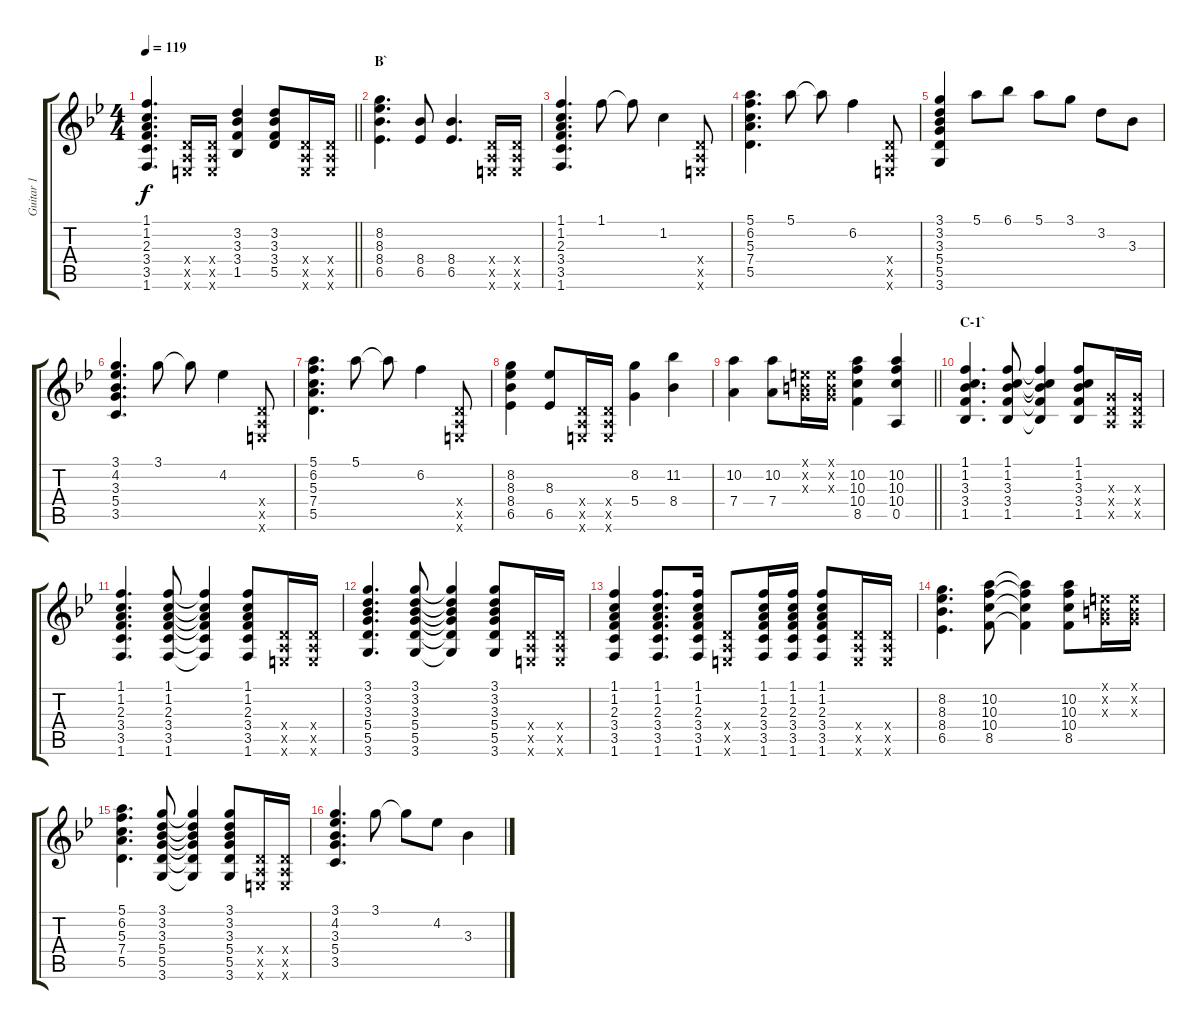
\track ("Guitar 1" "Guitar 1") {instrument distortionguitar}
\staff {score tabs}
\tuning (E4 B3 G3 D3 A2 E2) {hide}
\ts (4 4)
\tempo 119
\clef g2
\barLineRight lightlight
\ks bb
(1.1 1.2 2.3 3.4 3.5 1.6).4{d dy f} (0.4{x} 0.5{x} 0.6{x}).16 (0.4{x} 0.5{x} 0.6{x}).16 (3.2 3.3 3.4 1.5).4 (3.2 3.3 3.4 5.5).8 (0.4{x} 0.5{x} 0.6{x}).16 (0.4{x} 0.5{x} 0.6{x}).16 |
\section ("" "B`")
(8.2 8.3 8.4 6.5).4{d} (8.4 6.5).8 (8.4 6.5).4{d} (0.4{x} 0.5{x} 0.6{x}).16 (0.4{x} 0.5{x} 0.6{x}).16 |
(1.1 1.2 2.3 3.4 3.5 1.6).4{d} 1.1.8 1.1{t}.8 1.2.4 (0.4{x} 0.5{x} 0.6{x}).8 |
(5.1 6.2 5.3 7.4 5.5).4{d} 5.1.8 5.1{t}.8 6.2.4 (0.4{x} 0.5{x} 0.6{x}).8 |
(3.1 3.2 3.3 5.4 5.5 3.6).4 5.1.8 6.1.8 5.1.8 3.1.8 3.2.8 3.3.8 |
(3.1 4.2 3.3 5.4 3.5).4{d} 3.1.8 3.1{t}.8 4.2.4 (0.4{x} 0.5{x} 0.6{x}).8 |
(5.1 6.2 5.3 7.4 5.5).4{d} 5.1.8 5.1{t}.8 6.2.4 (0.4{x} 0.5{x} 0.6{x}).8 |
(8.2 8.3 8.4 6.5).4 (8.3 6.5).8 (0.4{x} 0.5{x} 0.6{x}).16 (0.4{x} 0.5{x} 0.6{x}).16 (8.2 5.4).4 (11.2 8.4).4 |
\barLineRight lightlight
(10.2 7.4).4 (10.2 7.4).8 (0.1{x} 0.2{x} 0.3{x}).16 (0.1{x} 0.2{x} 0.3{x}).16 (10.2 10.3 10.4 8.5).4 (10.2 10.3 10.4 0.5).4 |
\section ("" "C-1`")
(1.1 1.2 3.3 3.4 1.5).4{d} (1.1 1.2 3.3 3.4 1.5).8 (1.1{t} 1.2{t} 3.3{t} 3.4{t} 1.5{t}).4 (1.1 1.2 3.3 3.4 1.5).8 (0.3{x} 0.4{x} 0.5{x}).16 (0.3{x} 0.4{x} 0.5{x}).16 |
(1.1 1.2 2.3 3.4 3.5 1.6).4{d} (1.1 1.2 2.3 3.4 3.5 1.6).8 (1.1{t} 1.2{t} 2.3{t} 3.4{t} 3.5{t} 1.6{t}).4 (1.1 1.2 2.3 3.4 3.5 1.6).8 (0.4{x} 0.5{x} 0.6{x}).16 (0.4{x} 0.5{x} 0.6{x}).16 |
(3.1 3.2 3.3 5.4 5.5 3.6).4{d} (3.1 3.2 3.3 5.4 5.5 3.6).8 (3.1{t} 3.2{t} 3.3{t} 5.4{t} 5.5{t} 3.6{t}).4 (3.1 3.2 3.3 5.4 5.5 3.6).8 (0.4{x} 0.5{x} 0.6{x}).16 (0.4{x} 0.5{x} 0.6{x}).16 |
(1.1 1.2 2.3 3.4 3.5 1.6).4 (1.1 1.2 2.3 3.4 3.5 1.6).8{d} (1.1 1.2 2.3 3.4 3.5 1.6).16 (0.4{x} 0.5{x} 0.6{x}).8 (1.1 1.2 2.3 3.4 3.5 1.6).16 (1.1 1.2 2.3 3.4 3.5 1.6).16 (1.1 1.2 2.3 3.4 3.5 1.6).8 (0.4{x} 0.5{x} 0.6{x}).16 (0.4{x} 0.5{x} 0.6{x}).16 |
(8.2 8.3 8.4 6.5).4{d} (10.2 10.3 10.4 8.5).8 (10.2{t} 10.3{t} 10.4{t} 8.5{t}).4 (10.2 10.3 10.4 8.5).8 (0.1{x} 0.2{x} 0.3{x}).16 (0.1{x} 0.2{x} 0.3{x}).16 |
(5.1 6.2 5.3 7.4 5.5).4{d} (3.1 3.2 3.3 5.4 5.5 3.6).8 (3.1{t} 3.2{t} 3.3{t} 5.4{t} 5.5{t} 3.6{t}).4 (3.1 3.2 3.3 5.4 5.5 3.6).8 (0.4{x} 0.5{x} 0.6{x}).16 (0.4{x} 0.5{x} 0.6{x}).16 |
(3.1 4.2 3.3 5.4 3.5).4{d} 3.1.8 3.1{t}.8 4.2.8 3.3.4
